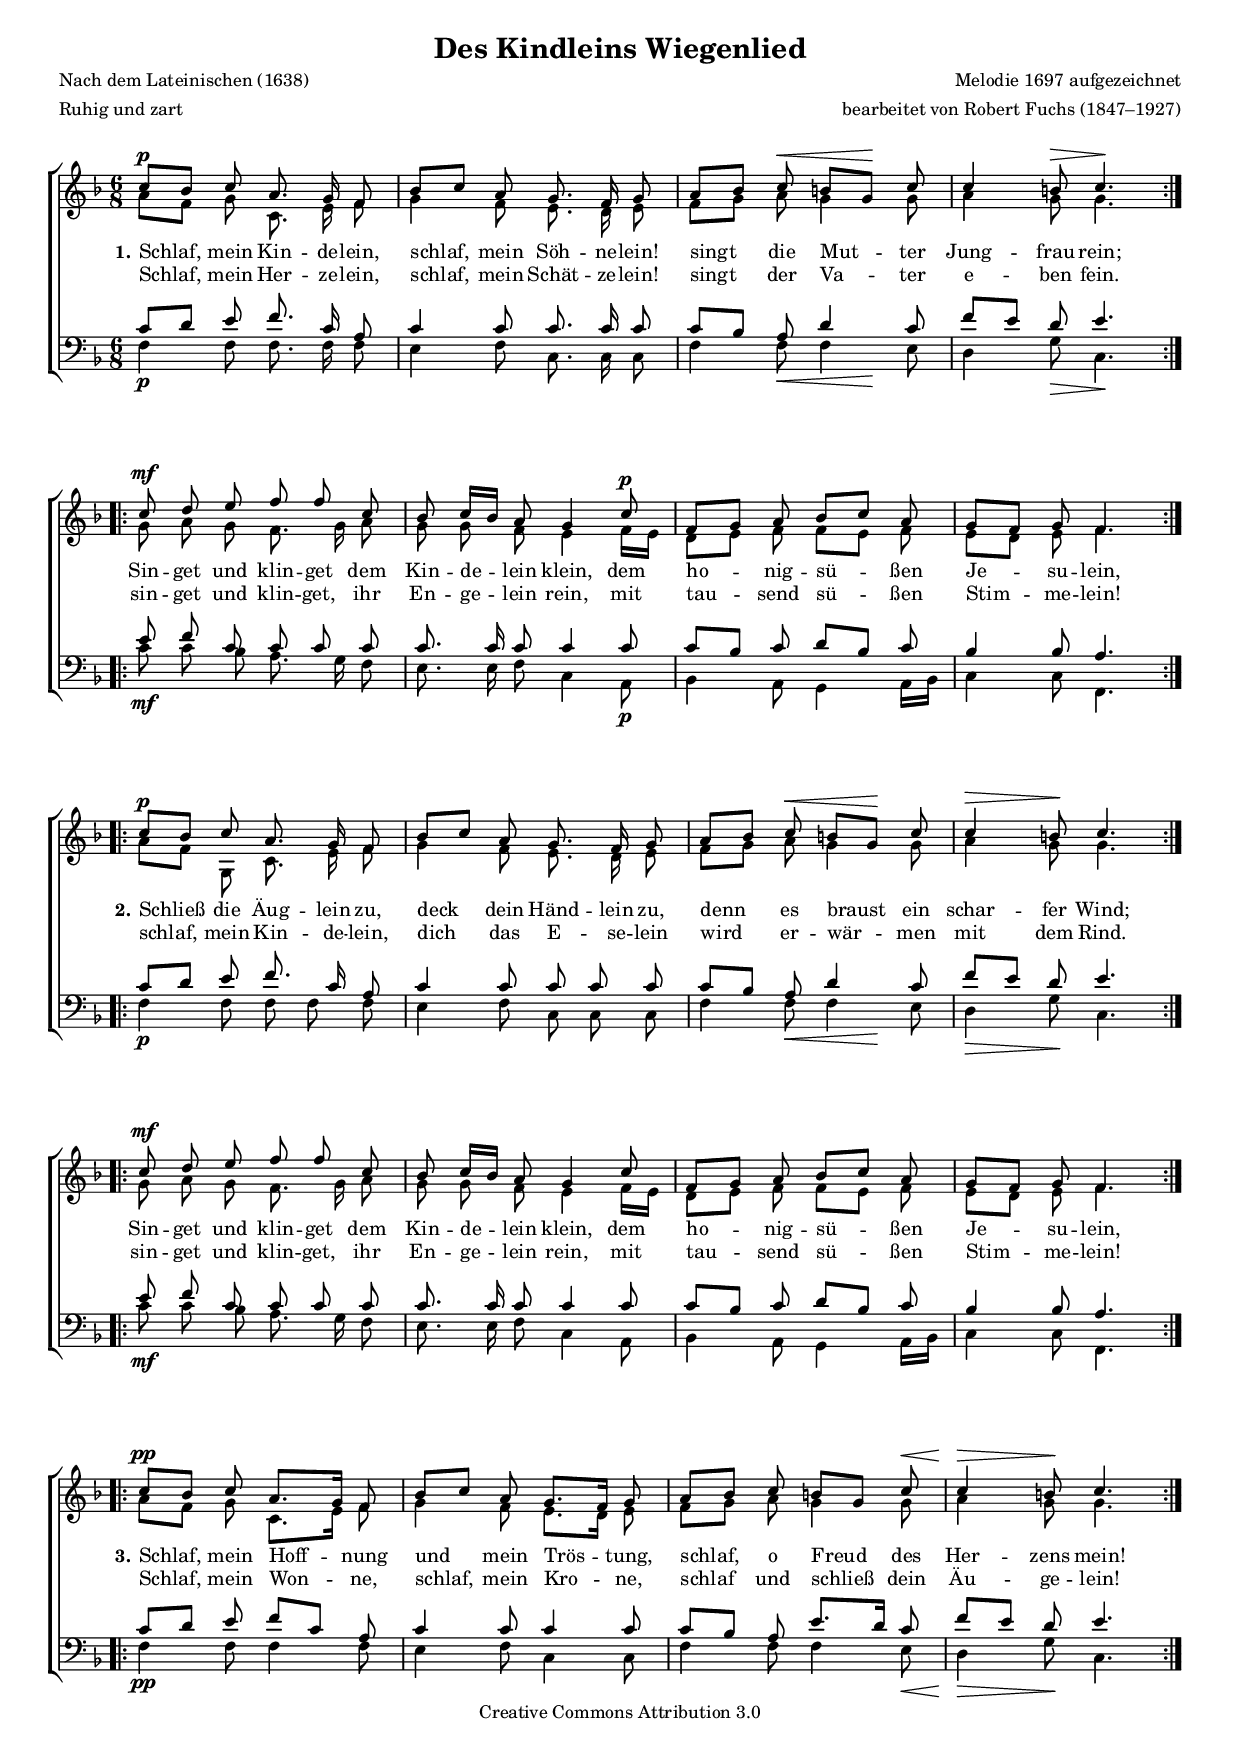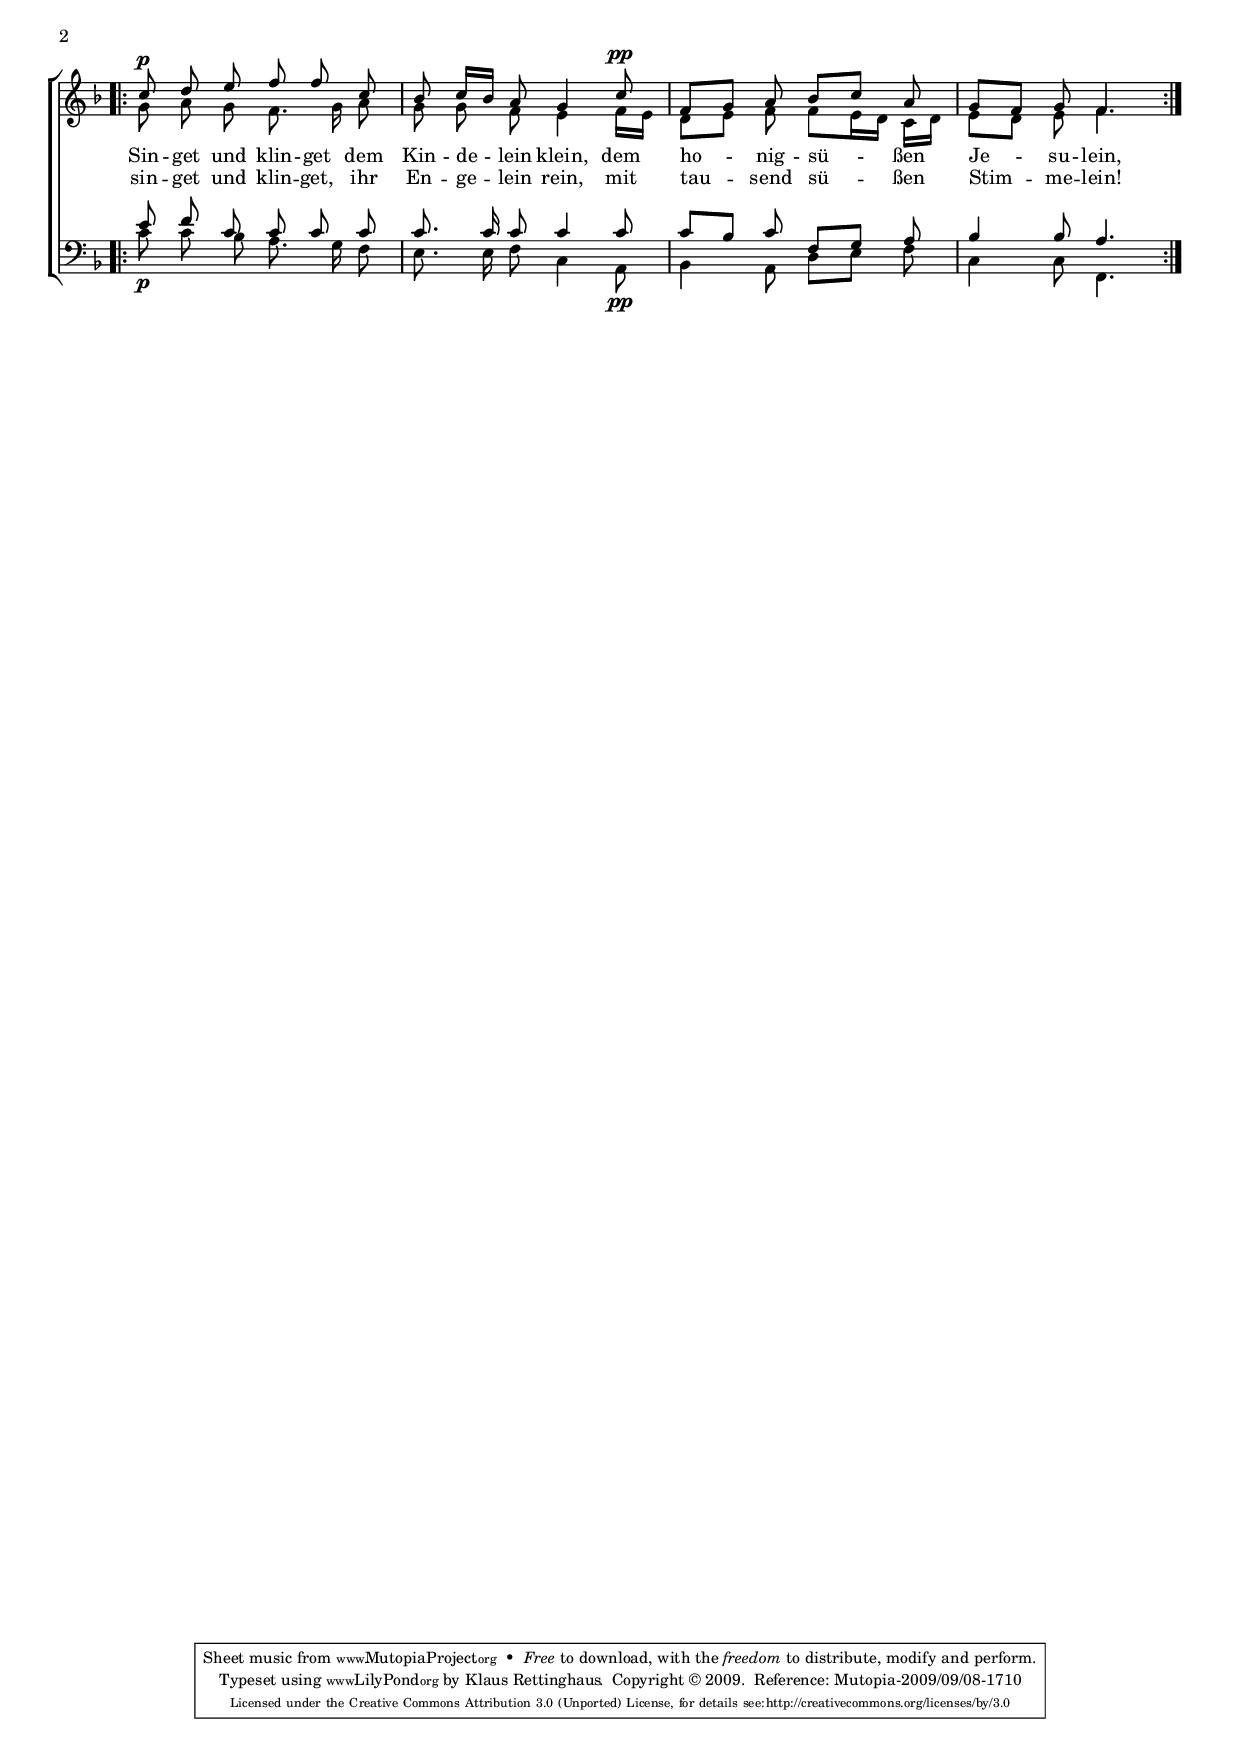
#(set-global-staff-size 15.5) 
#(ly:set-option 'point-and-click #f) 

\version "2.12" 

global = { \key f \major \time 6/8 \tempo 8=92 } 

SWiegenlied = \relative f'' { 
\repeat volta 2 { 
c8[\p bes] c a8. g16 f8 
bes8[ c] a g8. f16 g8 
a8[ bes] c\< b[ g]\! c 
c4 b8\> c4.\! 
} 
\repeat volta 2 { 
c8\mf d e f f c 
bes c16[ bes] a8 g4 c8\p 
f,8[ g] a bes[ c] a 
g8[ f] g f4. 
} 
\break 
\repeat volta 2 { 
c'8[\p bes] c a8. g16 f8 
bes8[ c] a g8. f16 g8 
a8[ bes] c\< b[ g]\! c 
c4\> b8\! c4. 
} 
\repeat volta 2 { 
c8\mf d e f f c 
bes c16[ bes] a8 g4 c8 
f,8[ g] a bes[ c] a 
g8[ f] g f4. 
} 
\break 
\repeat volta 2 { 
c'8[\pp bes] c a8.[ g16] f8 
bes8[ c] a g8.[ f16] g8 
a8[ bes] c b[ g] c\< 
c4\> b8\! c4. 
} 
\repeat volta 2 { 
c8\p d e f f c 
bes c16[ bes] a8 g4 c8\pp 
f,8[ g] a bes[ c] a 
g8[ f] g f4. 
} 
} 

AWiegenlied = \relative f' { 
\repeat volta 2 { 
a8[ f] g c,8. e16 f8 
g4 f8 e8. d16 e8 
f8[ g] a g4 g8 
a4 g8 g4. 
} 
\repeat volta 2 { 
g8 a g f8. g16 a8 
g8 g f e4 f16[ e] 
d8[ e] f f[ e] f 
e8[ d] e f4. 
} 

\repeat volta 2 { 
a8[ f] g ,c8. e16 f8 
g4 f8 e8. d16 e8 
f8[ g] a g4 g8 
a4 g8 g4. 
} 
\repeat volta 2 { 
g8 a g f8. g16 a8 
g8 g f e4 f16[ e] 
d8[ e] f f[ e] f 
e8[ d] e f4. 
} 

\repeat volta 2 { 
a8[ f] g c,8.[ e16] f8 
g4 f8 e8.[ d16] e8 
f8[ g] a g4 g8 
a4 g8 g4. 
} 
\repeat volta 2 { 
g8 a g f8. g16 a8 
g8 g f e4 f16[ e] 
d8[ e] f f[ e16 d] c[ d] 
e8[ d] e f4. 
} 
} 

TWiegenlied = \relative f' { 
\repeat volta 2 { 
c8[ d] e f8. c16 a8 
c4 c8 c8. c16 c8 
c[ bes] a d4 c8 
f[ e] d e4. 
} 
\repeat volta 2 { 
e8 f c c c c 
c8. c16 c8 c4 c8 
c[ bes] c d[ bes] c 
bes4 bes8 a4. 
} 

\repeat volta 2 { 
c8[ d] e f8. c16 a8 
c4 c8 c c c 
c[ bes] a d4 c8 
f[ e] d e4. 
} 
\repeat volta 2 { 
e8 f c c c c 
c8. c16 c8 c4 c8 
c[ bes] c d[ bes] c 
bes4 bes8 a4. 
} 

\repeat volta 2 { 
c8[ d] e f8[ c] a 
c4 c8 c4 c8 
c[ bes] a e'8.[ d16] c8 
f[ e] d e4. 
} 
\repeat volta 2 { 
e8 f c c c c 
c8. c16 c8 c4 c8 
c[ bes] c f,[ g] a 
bes4 bes8 a4. 
} 
} 

BWiegenlied = \relative f { 
\repeat volta 2 { 
f4\p f8 f8. f16 f8 
e4 f8 c8. c16 c8 
f4 f8\< <<f4 {s8 s\!}>> e8 
d4 g8\> c,4.\! 
} 
\repeat volta 2 { 
c'8\mf c bes a8. g16 f8 
e8. e16 f8 c4 a8\p 
bes4 a8 g4 a16[ bes] 
c4 c8 f,4. 
} 

\repeat volta 2 { 
f'4\p f8 f f f 
e4 f8 c c c 
f4 f8\< <<f4 {s8 s\!}>> e8 
d4\> g8\! c,4. 
} 
\repeat volta 2 { 
c'8\mf c bes a8. g16 f8 
e8. e16 f8 c4 a8 
bes4 a8 g4 a16[ bes] 
c4 c8 f,4. 
} 

\repeat volta 2 { 
f'4\pp f8 f4 f8 
e4 f8 c4 c8 
f4 f8 f4 e8\< 
d4\> g8\! c,4. 
} 
\repeat volta 2 { 
c'8\p c bes a8. g16 f8 
e8. e16 f8 c4 a8\pp 
bes4 a8 d8[ e] f 
c4 c8 f,4. 
} 
} 


LUAa = \lyricmode { 
\set stanza = "1." 
Schlaf, mein Kin -- de -- lein, 
schlaf, mein Söh -- ne -- lein! 
singt die Mut -- ter Jung -- frau rein; 
Sin -- get und klin -- get dem Kin -- de -- lein klein, 
dem ho -- nig -- sü -- ßen Je -- su -- lein, 
} 

LUAb = \lyricmode { 
Schlaf, mein Her -- ze -- lein, 
schlaf, mein Schät -- ze -- lein! 
singt der Va -- ter e -- ben fein. 
sin -- get und klin -- get, ihr En -- ge -- lein rein, 
mit tau -- send sü -- ßen Stim -- me -- lein! 
} 

LUBa = \lyricmode { 
\set stanza = "2." 
Schließ die Äug -- lein zu, 
deck dein Händ -- lein zu, 
denn es braust ein schar -- fer Wind; 
Sin -- get und klin -- get dem Kin -- de -- lein klein, 
dem ho -- nig -- sü -- ßen Je -- su -- lein, 
} 

LUBb = \lyricmode { 
schlaf, mein Kin -- de -- lein, 
dich das E -- se -- lein wird 
er -- wär -- men mit dem Rind. 
sin -- get und klin -- get, ihr En -- ge -- lein rein, 
mit tau -- send sü -- ßen Stim -- me -- lein! 
} 

LUCa = \lyricmode { 
\set stanza = "3." 
Schlaf, mein Hoff -- nung 
und mein Trös -- tung, 
schlaf, o Freud des Her -- zens mein! 
Sin -- get und klin -- get dem Kin -- de -- lein klein, 
dem ho -- nig -- sü -- ßen Je -- su -- lein, 
} 

LUCb = \lyricmode { 
Schlaf, mein Won -- ne, 
schlaf, mein Kro -- ne, 
schlaf und schließ dein Äu -- ge -- lein! 
sin -- get und klin -- get, ihr En -- ge -- lein rein, 
mit tau -- send sü -- ßen Stim -- me -- lein! 
} 

%--------------------

\header { 
kaisernumber = "92" 
comment = "" 
footnote = "" 
 
title = "Des Kindleins Wiegenlied" 
subtitle = "" 
composer = "Melodie 1697 aufgezeichnet" 
opus = "" 
meter = \markup {Ruhig und zart} 
arranger = "bearbeitet von Robert Fuchs (1847–1927)" 
poet = "Nach dem Lateinischen (1638)" 
 
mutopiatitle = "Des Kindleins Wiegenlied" 
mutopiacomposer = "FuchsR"
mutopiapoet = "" 
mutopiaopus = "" 
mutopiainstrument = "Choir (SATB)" 
date = "1910s" 
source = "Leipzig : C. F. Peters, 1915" 
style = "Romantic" 
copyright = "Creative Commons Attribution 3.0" 
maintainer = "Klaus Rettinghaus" 
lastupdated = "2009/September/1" 

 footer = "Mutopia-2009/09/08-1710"
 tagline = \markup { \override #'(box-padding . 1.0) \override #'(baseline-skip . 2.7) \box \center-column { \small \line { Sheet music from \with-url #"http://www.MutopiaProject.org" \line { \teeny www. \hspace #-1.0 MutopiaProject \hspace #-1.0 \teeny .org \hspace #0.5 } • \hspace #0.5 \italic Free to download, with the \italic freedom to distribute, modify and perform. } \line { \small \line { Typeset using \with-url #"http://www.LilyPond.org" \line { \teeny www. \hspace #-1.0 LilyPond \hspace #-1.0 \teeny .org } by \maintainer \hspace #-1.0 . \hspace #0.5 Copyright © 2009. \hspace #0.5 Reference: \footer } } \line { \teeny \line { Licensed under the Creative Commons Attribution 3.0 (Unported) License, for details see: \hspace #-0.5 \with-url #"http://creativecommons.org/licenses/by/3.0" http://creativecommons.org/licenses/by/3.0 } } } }
} 

\score {
{
\context ChoirStaff 
	<< 
	\context Staff = women 
	<< 
	\set Staff.midiInstrument = "voice oohs" 
			\clef "G" 
			\context Voice = Sopran { \voiceOne 
				<< 
				\autoBeamOff 
				\dynamicUp 
				{ \global \SWiegenlied } 
				>> } 
			\context Voice = Alt { \voiceTwo 
 				<< 
				\autoBeamOff 
				\dynamicDown 
				{ \global \AWiegenlied } 
				>> } 
			>> 
	\context Lyrics = lineone 
	\context Lyrics = linetwo 
	\context Staff = men 
	<< 
	\set Staff.midiInstrument = "voice oohs" 
			\clef "F" 
			\context Voice = Tenor { \voiceOne 
				<< 
				\autoBeamOff 
				\dynamicUp 
				{ \global \TWiegenlied } 
				>> } 
			\context Voice = Bass { \voiceTwo 
				<< 
				\autoBeamOff 
				\dynamicDown 
				{ \global \BWiegenlied } 
				>> } 
		>> 
	\context Lyrics = lineone \lyricsto Sopran { \LUAa \LUBa \LUCa } 
	\context Lyrics = linetwo \lyricsto Sopran { \LUAb \LUBb \LUCb } 
	>>
}

\layout {
indent = 0.0\cm
\context {\Score 
\remove "Bar_number_engraver"
\override MetronomeMark #'transparent = ##t 
\override DynamicTextSpanner #'dash-period = #-1.0 
\override BreathingSign #'text = #(make-musicglyph-markup "scripts.rvarcomma") 
}
\context {\Staff 
\override VerticalAxisGroup #'minimum-Y-extent = #'(-1 . 1) 
}
}

\midi {
\context { \Voice 
\remove "Dynamic_performer" 
}
}

}
